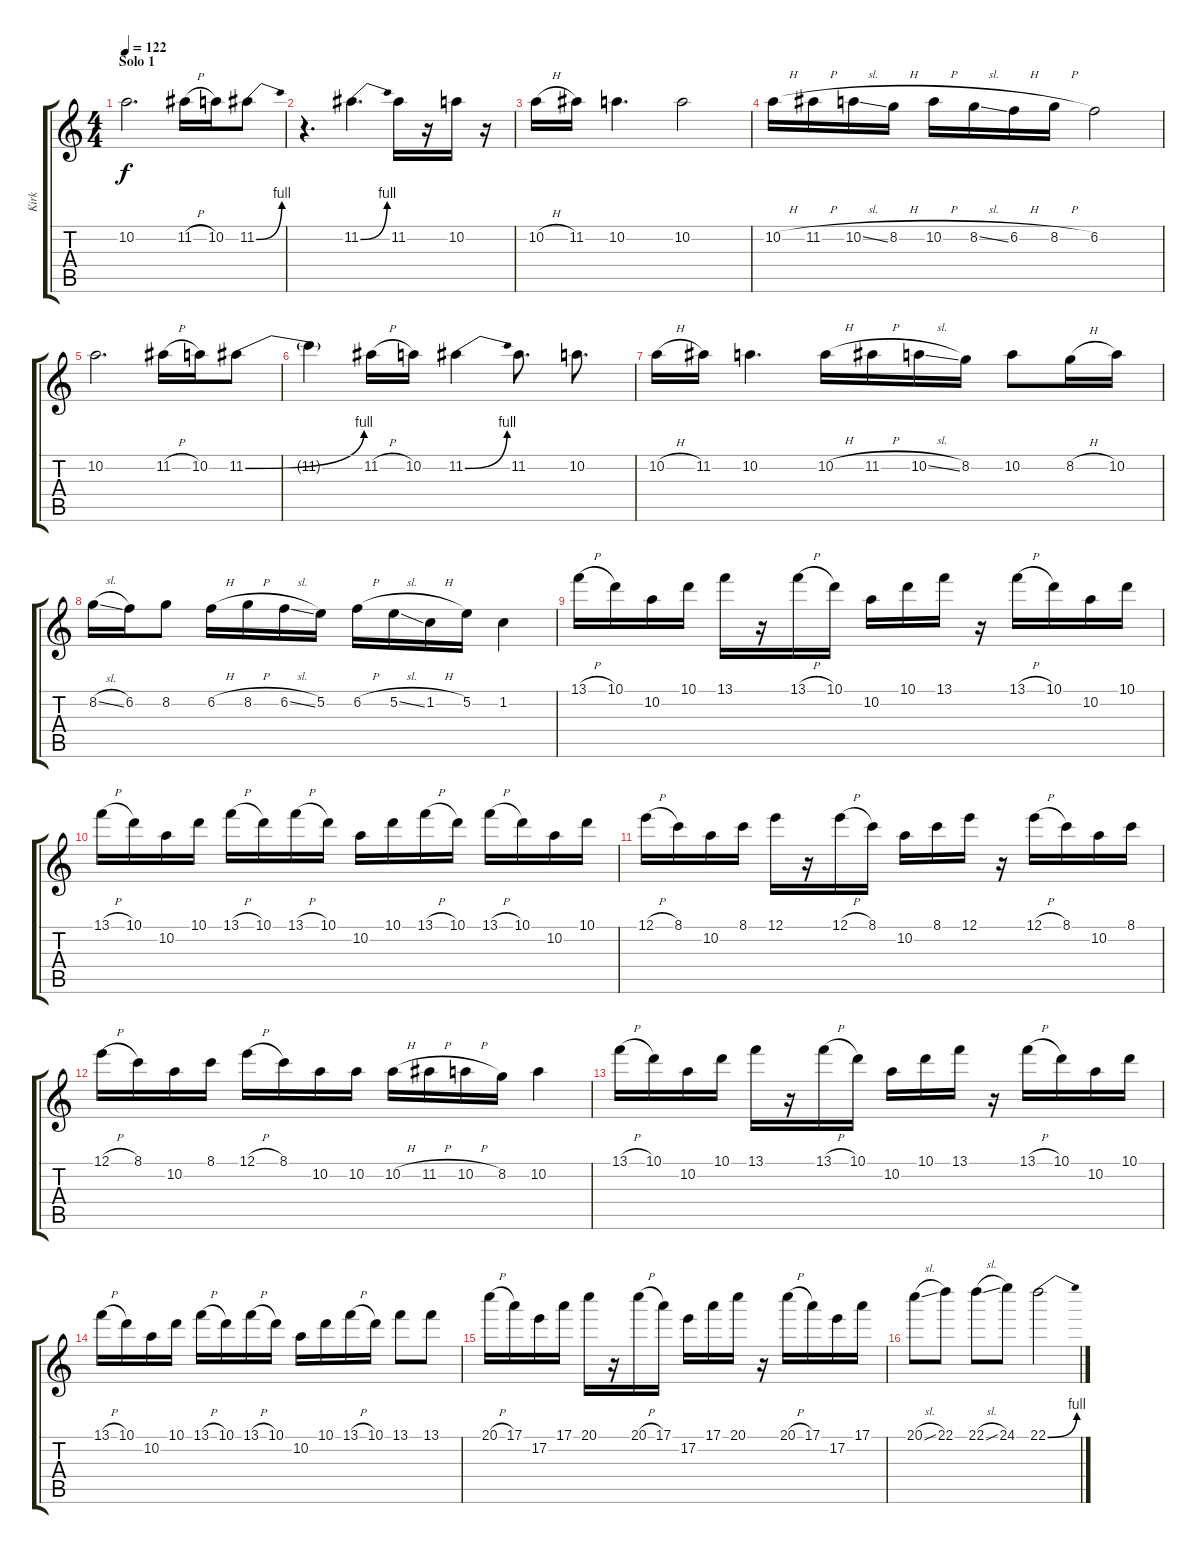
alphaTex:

\track ("Kirk" "Kirk") {instrument distortionguitar}
\staff {score tabs}
\tuning (E4 B3 G3 D3 A2 E2) {hide}
\ts (4 4)
\section ("" "Solo 1")
\tempo 122
\clef g2
\ks c
10.2.2{d dy f volume 16 instrument distortionguitar} 11.2{h}.16 10.2.16 11.2{be (bend 0 0 60 4)}.8 |
r.4{d} 11.2{be (bend 0 0 60 4)}.4{d} 11.2.16 r.16 10.2.16 r.16 |
10.2{h}.16 11.2.16 10.2.4{d} 10.2.2 |
10.2{h}.16 11.2{h}.16 10.2{sl}.16 8.2{h}.16 10.2{h}.16 8.2{sl}.16 6.2{h}.16 8.2{h}.16 6.2.2 |
10.2.2{d} 11.2{h}.16 10.2.16 11.2{be (bend 0 0 60 4)}.8 |
11.2{t}.4 11.2{h}.16 10.2.16 11.2{be (bend 0 0 60 4)}.4 11.2.8{d} 10.2.8{d} |
10.2{h}.16 11.2.16 10.2.4{d} 10.2{h}.16 11.2{h}.16 10.2{sl}.16 8.2.16 10.2.8 8.2{h}.16 10.2.16 |
8.2{sl}.16 6.2.16 8.2.8 6.2{h}.16 8.2{h}.16 6.2{sl}.16 5.2.16 6.2{h}.16 5.2{sl}.16 1.2{h}.16 5.2.16 1.2.4 |
13.1{h}.16 10.1.16 10.2.16 10.1.16 13.1.16 r.16 13.1{h}.16 10.1.16 10.2.16 10.1.16 13.1.16 r.16 13.1{h}.16 10.1.16 10.2.16 10.1.16 |
13.1{h}.16 10.1.16 10.2.16 10.1.16 13.1{h}.16 10.1.16 13.1{h}.16 10.1.16 10.2.16 10.1.16 13.1{h}.16 10.1.16 13.1{h}.16 10.1.16 10.2.16 10.1.16 |
12.1{h}.16 8.1.16 10.2.16 8.1.16 12.1.16 r.16 12.1{h}.16 8.1.16 10.2.16 8.1.16 12.1.16 r.16 12.1{h}.16 8.1.16 10.2.16 8.1.16 |
12.1{h}.16 8.1.16 10.2.16 8.1.16 12.1{h}.16 8.1.16 10.2.16 10.2.16 10.2{h}.16 11.2{h}.16 10.2{h}.16 8.2.16 10.2.4 |
13.1{h}.16 10.1.16 10.2.16 10.1.16 13.1.16 r.16 13.1{h}.16 10.1.16 10.2.16 10.1.16 13.1.16 r.16 13.1{h}.16 10.1.16 10.2.16 10.1.16 |
13.1{h}.16 10.1.16 10.2.16 10.1.16 13.1{h}.16 10.1.16 13.1{h}.16 10.1.16 10.2.16 10.1.16 13.1{h}.16 10.1.16 13.1.8 13.1.8 |
20.1{h}.16 17.1.16 17.2.16 17.1.16 20.1.16 r.16 20.1{h}.16 17.1.16 17.2.16 17.1.16 20.1.16 r.16 20.1{h}.16 17.1.16 17.2.16 17.1.16 |
20.1{sl}.8 22.1.8 22.1{sl}.8 24.1.8 22.1{be (bend 0 0 60 4)}.2
